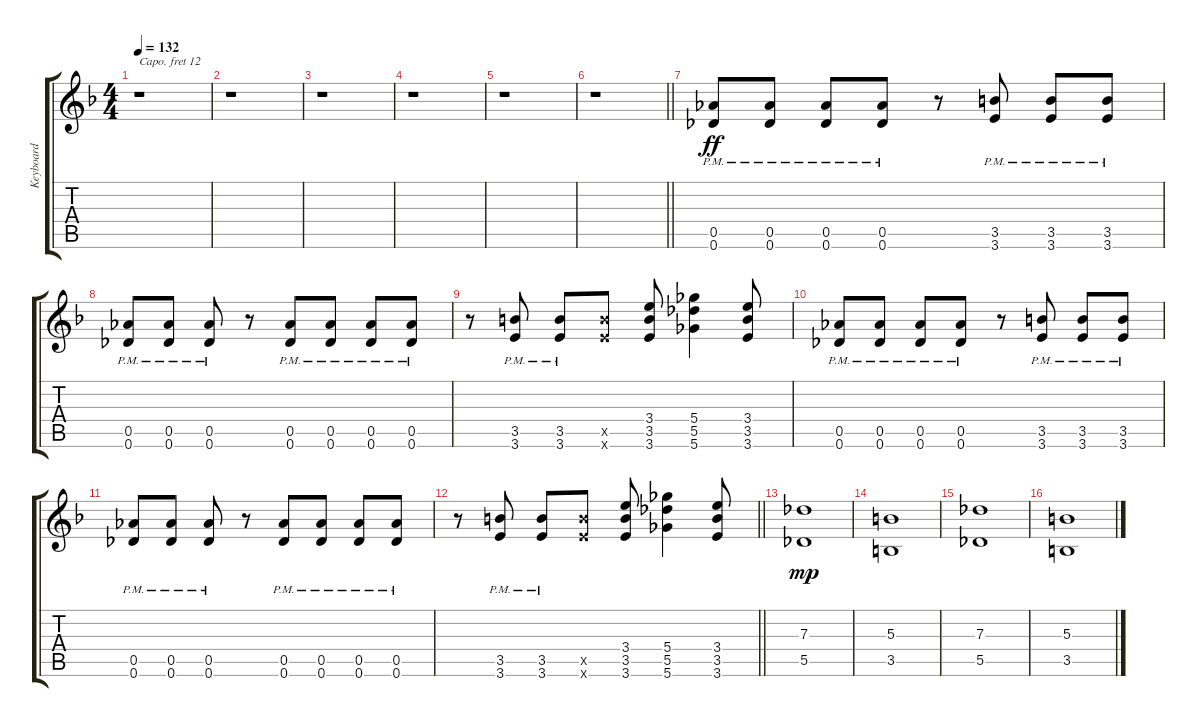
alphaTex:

\track ("Keyboard" "Keyboard") {instrument stringensemble1}
\staff {score tabs}
\capo 12
\tuning (Eb4 Bb3 Gb3 Db3 Ab2 Db2) {hide}
\ts (4 4)
\tempo 132
\clef g2
\ks f
r.1{dy ff} |
r.1 |
r.1 |
r.1 |
r.1 |
\barLineRight lightlight
r.1 |
(0.5{pm} 0.6{pm}).8{ot 8vb} (0.5{pm} 0.6{pm}).8{ot 8vb} (0.5{pm} 0.6{pm}).8{ot 8vb} (0.5{pm} 0.6{pm}).8{ot 8vb} r.8 (3.5{pm} 3.6{pm}).8{ot 8vb} (3.5{pm} 3.6{pm}).8{ot 8vb} (3.5{pm} 3.6{pm}).8{ot 8vb} |
(0.5{pm} 0.6{pm}).8{ot 8vb} (0.5{pm} 0.6{pm}).8{ot 8vb} (0.5{pm} 0.6{pm}).8{ot 8vb} r.8 (0.5{pm} 0.6{pm}).8{ot 8vb} (0.5{pm} 0.6{pm}).8{ot 8vb} (0.5{pm} 0.6{pm}).8{ot 8vb} (0.5{pm} 0.6{pm}).8{ot 8vb} |
r.8 (3.5{pm} 3.6{pm}).8{ot 8vb} (3.5{pm} 3.6{pm}).8{ot 8vb} (3.5{x} 3.6{x}).8{ot 8vb} (3.4 3.5 3.6).8{ot 8vb} (5.4 5.5 5.6).4{ot 8vb} (3.4 3.5 3.6).8{ot 8vb} |
(0.5{pm} 0.6{pm}).8{ot 8vb} (0.5{pm} 0.6{pm}).8{ot 8vb} (0.5{pm} 0.6{pm}).8{ot 8vb} (0.5{pm} 0.6{pm}).8{ot 8vb} r.8 (3.5{pm} 3.6{pm}).8{ot 8vb} (3.5{pm} 3.6{pm}).8{ot 8vb} (3.5{pm} 3.6{pm}).8{ot 8vb} |
(0.5{pm} 0.6{pm}).8{ot 8vb} (0.5{pm} 0.6{pm}).8{ot 8vb} (0.5{pm} 0.6{pm}).8{ot 8vb} r.8 (0.5{pm} 0.6{pm}).8{ot 8vb} (0.5{pm} 0.6{pm}).8{ot 8vb} (0.5{pm} 0.6{pm}).8{ot 8vb} (0.5{pm} 0.6{pm}).8{ot 8vb} |
\barLineRight lightlight
r.8 (3.5{pm} 3.6{pm}).8{ot 8vb} (3.5{pm} 3.6{pm}).8{ot 8vb} (3.5{x} 3.6{x}).8{ot 8vb} (3.4 3.5 3.6).8{ot 8vb} (5.4 5.5 5.6).4{ot 8vb} (3.4 3.5 3.6).8{ot 8vb} |
(7.3 5.5).1{dy mp} |
(5.3 3.5).1 |
(7.3 5.5).1 |
(5.3 3.5).1
